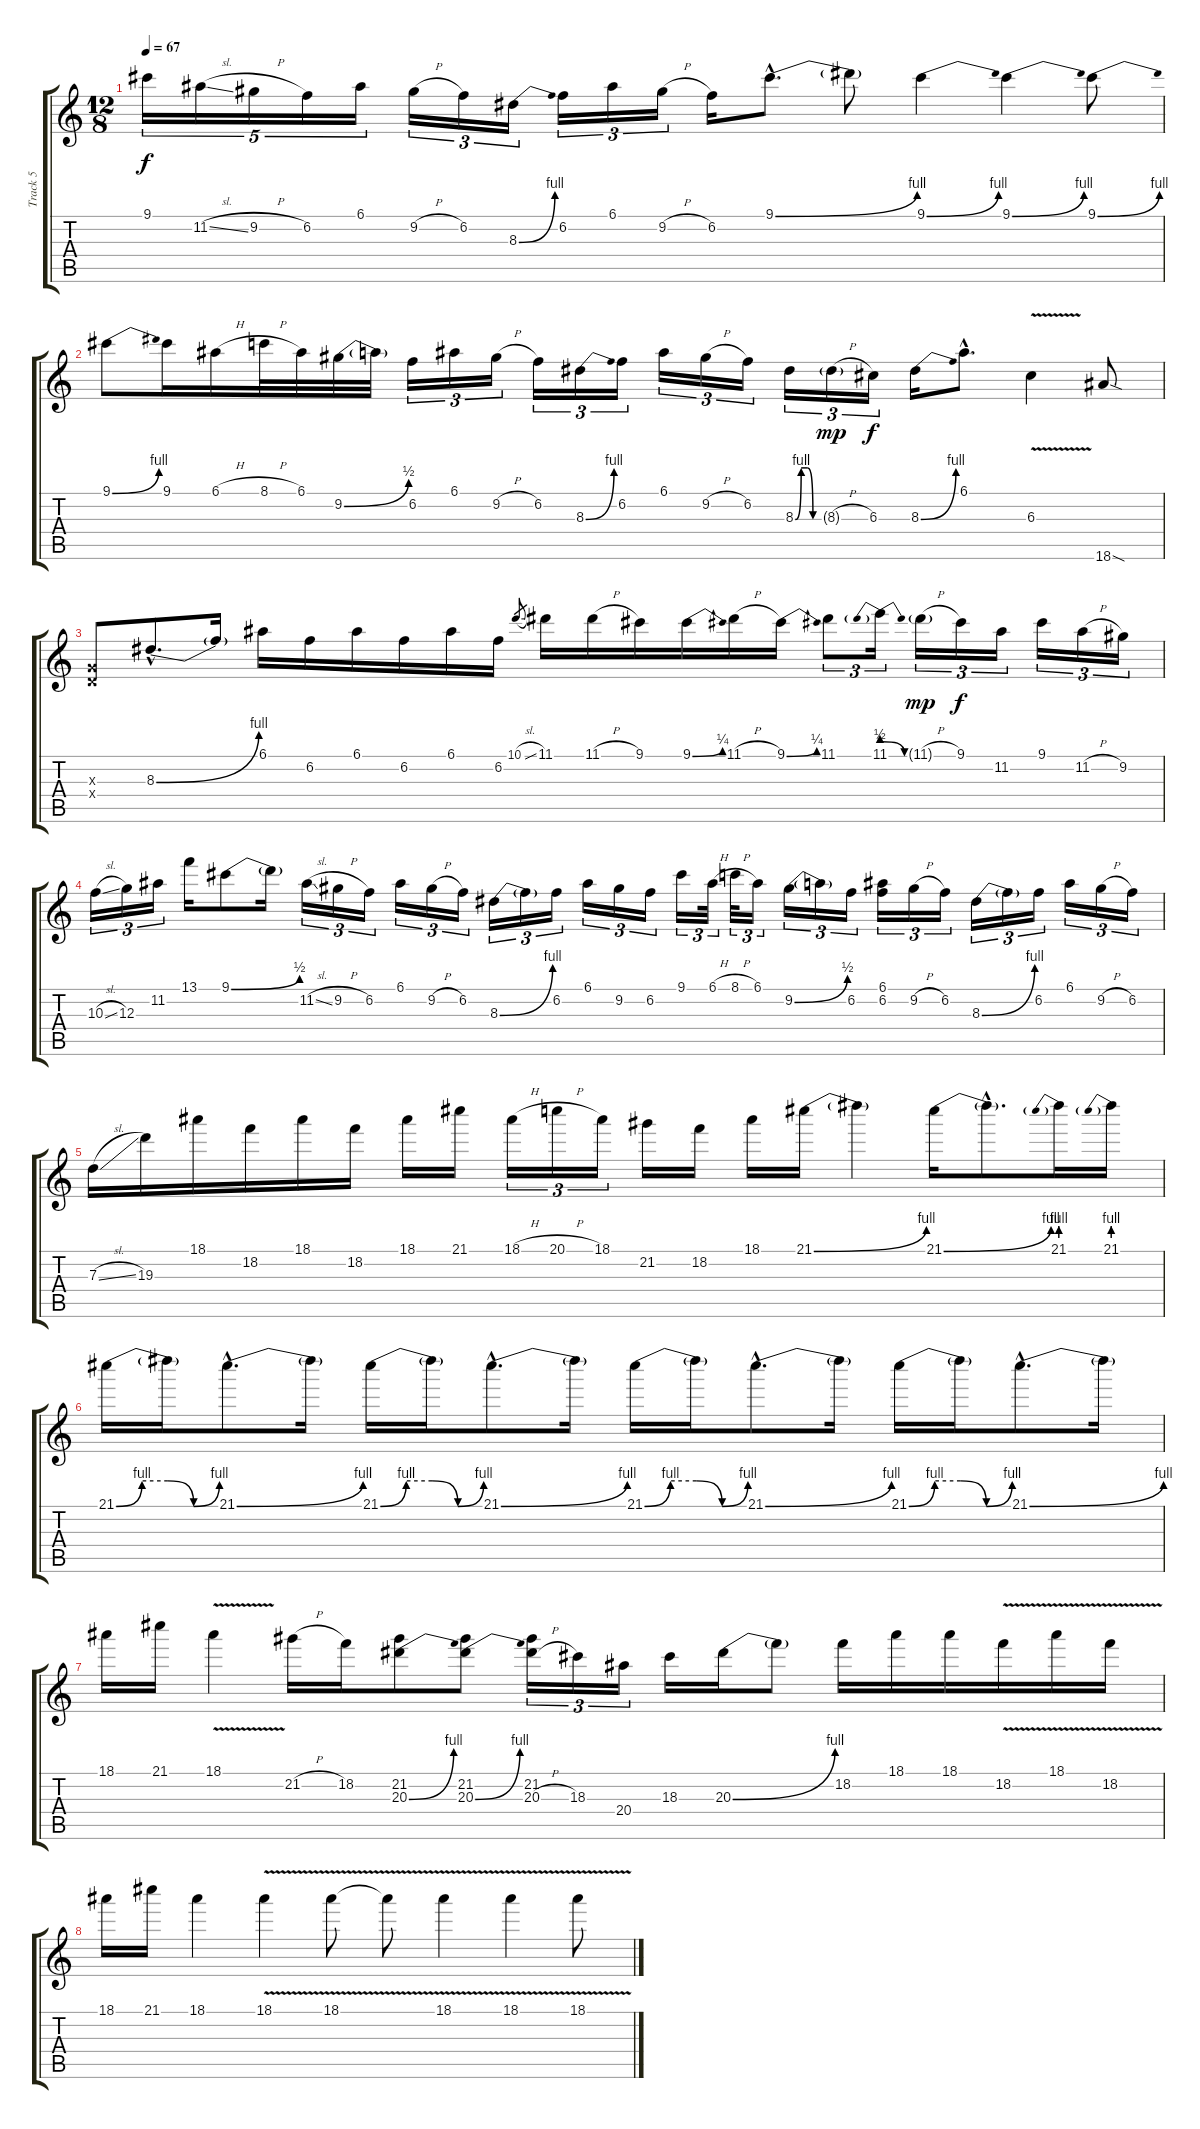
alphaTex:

\track ("Track 5" "Track 5") {instrument electricguitarclean}
\staff {score tabs}
\tuning (E4 B3 G3 D3 A2 E2) {hide}
\ts (12 8)
\tempo 67
\clef g2
\ks c
9.1.16{tu (5 4) dy f} 11.2{sl}.16{tu (5 4)} 9.2{h}.16{tu (5 4)} 6.2.16{tu (5 4)} 6.1.16{tu (5 4)} 9.2{h}.16{tu (3 2)} 6.2.16{tu (3 2)} 8.3{be (bend 0 0 60 4)}.16{tu (3 2)} 6.2.16{tu (3 2)} 6.1.16{tu (3 2)} 9.2{h}.16{tu (3 2)} 6.2.16 9.1{be (bend 0 0 60 4) hac}.8{d} 9.1{t}.8 9.1{be (bend 0 0 60 4)}.4 9.1{be (bend 0 0 60 4)}.4 9.1{be (bend 0 0 60 4)}.8 |
9.1{be (bend 0 0 60 4)}.8 9.1.16 6.1{h}.16 8.1{h}.32 6.1.32 9.2{be (bend 0 0 60 2)}.32 9.2{t}.32 6.2.16{tu (3 2)} 6.1.16{tu (3 2)} 9.2{h}.16{tu (3 2)} 6.2.16{tu (3 2)} 8.3{be (bend 0 0 60 4)}.16{tu (3 2)} 6.2.16{tu (3 2)} 6.1.16{tu (3 2)} 9.2{h}.16{tu (3 2)} 6.2.16{tu (3 2)} 8.3{be (custom 0 0 15 4 30 4 45 0 60 0)}.16{tu (3 2)} 8.3{h g}.16{tu (3 2) dy mp} 6.3.16{tu (3 2) dy f} 8.3{be (bend 0 0 60 4)}.16 6.1{hac}.8{d} 6.3{v}.4 18.6{sod}.8 |
(0.3{x} 0.4{x}).8 8.3{be (bend 0 0 60 4) hac}.8{d} 8.3{t}.16 6.1.16 6.2.16 6.1.16 6.2.16 6.1.16 6.2.16 10.1{sl}.8{gr} 11.1.16 11.1{h}.16 9.1.16 9.1{be (bend 0 0 60 1)}.16 11.1{h}.16 9.1{be (bend 0 0 60 1)}.16 11.1.8{tu (3 2)} 11.1{be (prebendrelease 0 2 60 0)}.16{tu (3 2)} 11.1{h g}.16{tu (3 2) dy mp} 9.1.16{tu (3 2) dy f} 11.2.16{tu (3 2)} 9.1.16{tu (3 2)} 11.2{h}.16{tu (3 2)} 9.2.16{tu (3 2)} |
10.3{sl}.16{tu (3 2)} 12.3.16{tu (3 2)} 11.2.16{tu (3 2)} 13.1.16 9.1{be (bend 0 0 60 2)}.8 9.1{t}.16 11.2{sl}.16{tu (3 2)} 9.2{h}.16{tu (3 2)} 6.2.16{tu (3 2)} 6.1.16{tu (3 2)} 9.2{h}.16{tu (3 2)} 6.2.16{tu (3 2)} 8.3{be (bend 0 0 60 4)}.16{tu (3 2)} 8.3{t}.16{tu (3 2)} 6.2.16{tu (3 2)} 6.1.16{tu (3 2)} 9.2.16{tu (3 2)} 6.2.16{tu (3 2)} 9.1.16{tu (3 2)} 6.1{h}.32{tu (3 2)} 8.1{h}.32{tu (3 2)} 6.1.16{tu (3 2)} 9.2{be (bend 0 0 60 2)}.16{tu (3 2)} 9.2{t}.16{tu (3 2)} 6.2.16{tu (3 2)} (6.1 6.2).16{tu (3 2)} 9.2{h}.16{tu (3 2)} 6.2.16{tu (3 2)} 8.3{be (bend 0 0 60 4)}.16{tu (3 2)} 8.3{t}.16{tu (3 2)} 6.2.16{tu (3 2)} 6.1.16{tu (3 2)} 9.2{h}.16{tu (3 2)} 6.2.16{tu (3 2)} |
7.3{sl}.16 19.3.16 18.1.16 18.2.16 18.1.16 18.2.16 18.1.16 21.1.16 18.1{h}.16{tu (3 2)} 20.1{h}.16{tu (3 2)} 18.1.16{tu (3 2)} 21.2.16 18.2.16 18.1.16 21.1{be (bend 0 0 60 4)}.16 21.1{t}.4 21.1{be (bend 0 0 60 4)}.16 21.1{hac t}.8{d} 21.1{be (prebend 0 4 60 4)}.16 21.1{be (prebend 0 4 60 4)}.16 |
21.1{be (custom 0 0 15 4 30 4 45 0 60 4)}.16 21.1{t}.16 21.1{be (bend 0 0 60 4) hac}.8{d} 21.1{t}.16 21.1{be (custom 0 0 15 4 30 4 45 0 60 4)}.16 21.1{t}.16 21.1{be (bend 0 0 60 4) hac}.8{d} 21.1{t}.16 21.1{be (custom 0 0 15 4 30 4 45 0 60 4)}.16 21.1{t}.16 21.1{be (bend 0 0 60 4) hac}.8{d} 21.1{t}.16 21.1{be (custom 0 0 15 4 30 4 45 0 60 4)}.16 21.1{t}.16 21.1{be (bend 0 0 60 4) hac}.8{d} 21.1{t}.16 |
18.1.16 21.1.16 18.1{v}.4 21.2{h}.16 18.2.16 (21.2 20.3{be (bend 0 0 60 4)}).8 (21.2 20.3{be (bend 0 0 60 4)}).8 (21.2 20.3{h}).16{tu (3 2)} 18.3.16{tu (3 2)} 20.4.16{tu (3 2)} 18.3.16 20.3{be (bend 0 0 60 4)}.16 20.3{t}.8 18.2.16 18.1.16 18.1.16 18.2{v}.16 18.1{v}.16 18.2{v}.16 |
18.1.16 21.1.16 18.1.4 18.1{v}.4 18.1{v}.8 18.1{t}.8 18.1{v}.4 18.1{v}.4 18.1{v}.8
